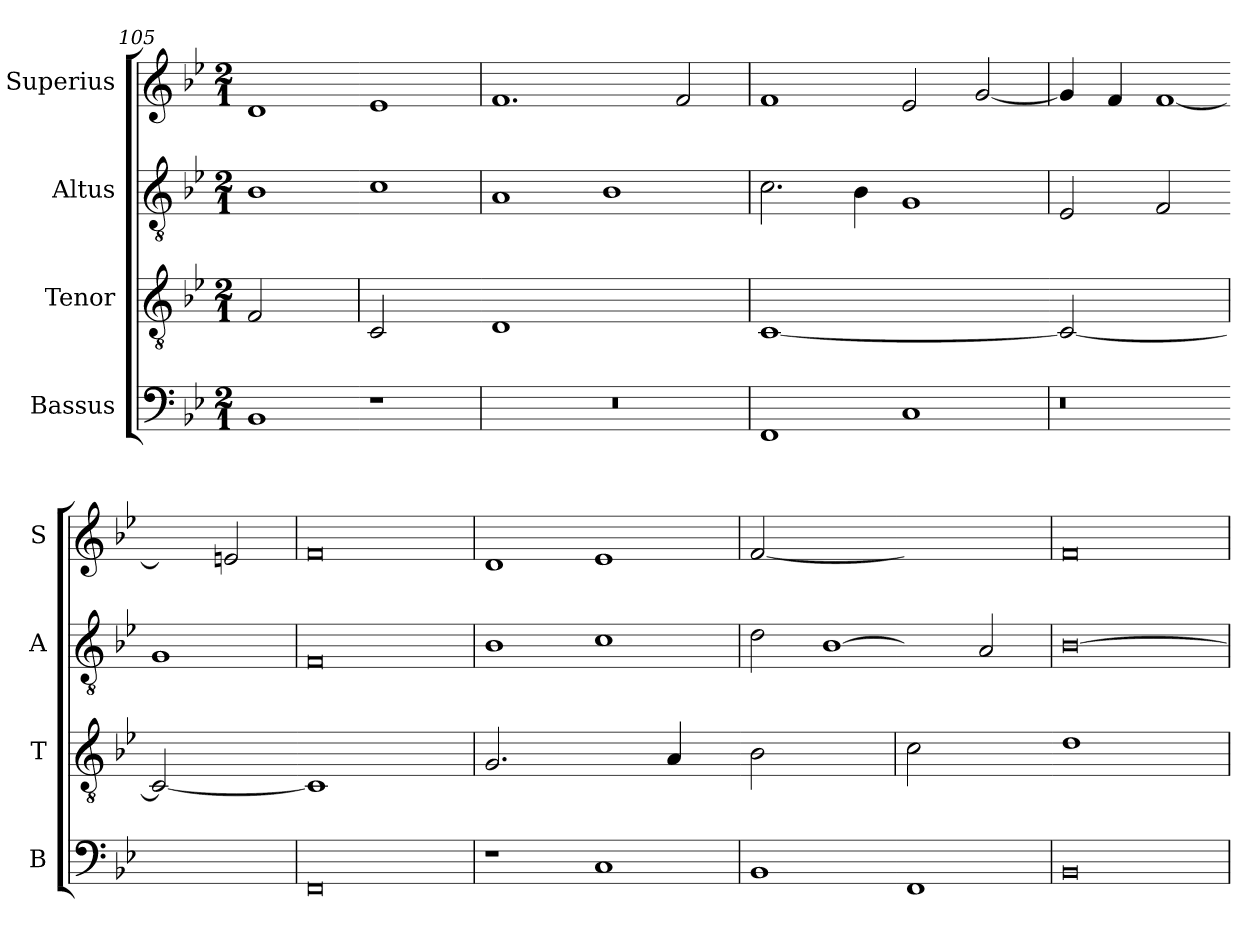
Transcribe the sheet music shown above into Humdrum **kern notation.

**kern	**kern	**kern	**kern
*part4	*part3	*part2	*part1
*staff4	*staff3	*staff2	*staff1
*I"Bassus	*I"Tenor	*I"Altus	*I"Superius
*I'B	*I'T	*I'A	*I'S
*clefF4	*clefGv2	*clefGv2	*clefG2
*k[b-e-]	*k[b-e-]	*k[b-e-]	*k[b-e-]
*M2/1	*M2/1	*M2/1	*M2/1
=105	=105	=105	=105
!	!LO:N:vis=2	!	!
1BB-	1F	1B-	1d
=-	=	=-	=-
!	!LO:N:vis=2	!	!
1r	1C	1c	1e-
=106	=106-	=106	=106
!	!LO:N:vis=1	!	!
0r	0D	1A	1.f
.	.	1B-	.
.	.	.	2f/
=107	=107	=107	=107
!	!LO:N:vis=1	!	!
1FF	[0C	2.c\	1f
.	.	4B-\	.
1C	.	1G	2e-/
.	.	.	[2g/
=108	=108-	=108	=108
!LO:N:vis=0	!LO:N:vis=2	!	!
1r	1C_	2E-/	4g/]
.	.	.	4f/
!	!	!	!LO:N:vis=1
.	.	2F/	[2f
=-	=	=-	=-
!	!LO:N:vis=2	!	!
1ryy	1C_	1G	2fyy]
.	.	.	2en/
=109	=109-	=109	=109
!	!LO:N:vis=1	!	!
0FF	0C]	0F	0f
=110	=110	=110	=110
!	!LO:N:vis=2.	!	!
1r	1.G	1B-	1d
1C	.	1c	1e-
!	!LO:N:vis=4	!	!
.	2A/	.	.
=111	=111-	=111	=111
!	!LO:N:vis=2	!	!LO:N:vis=2
1BB-	1B-	2d\	[1f
!	!	!LO:N:vis=1	!
.	.	[2B-	.
=-	=	=-	=-
!	!LO:N:vis=2	!	!
1FF	1c	2B-yy]	1fyy]
.	.	2A/	.
=112	=112-	=112	=112
!	!LO:N:vis=1	!	!
0BB-	0d	[0B-	0f
=	=	=	=
*-	*-	*-	*-
